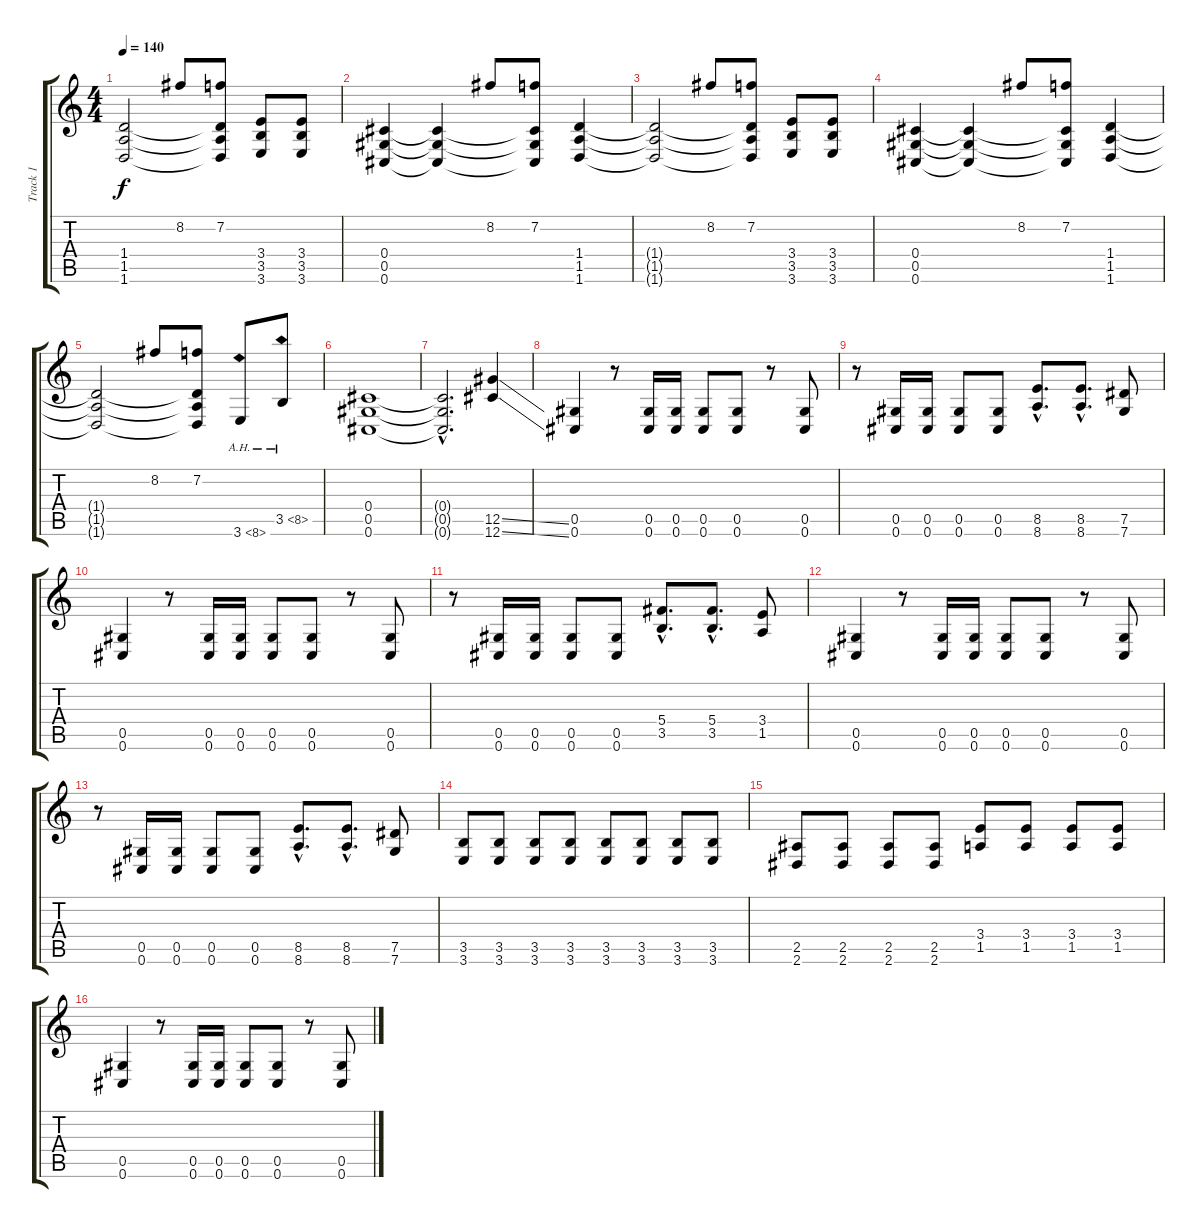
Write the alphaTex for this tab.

\track ("Track 1" "Track 1") {instrument distortionguitar}
\staff {score tabs}
\tuning (Eb4 Bb3 Gb3 Db3 Ab2 Db2) {hide}
\ts (4 4)
\tempo 140
\clef g2
\ks c
(1.4{t} 1.5{t} 1.6{t}).2{dy f} 8.2.8 (7.2 1.4{t} 1.5{t} 1.6{t}).8 (3.4 3.5 3.6).8 (3.4 3.5 3.6).8 |
(0.4 0.5 0.6).4 (0.4{t} 0.5{t} 0.6{t}).4 8.2.8 (7.2 0.4{t} 0.5{t} 0.6{t}).8 (1.4 1.5 1.6).4 |
(1.4{t} 1.5{t} 1.6{t}).2 8.2.8 (7.2 1.4{t} 1.5{t} 1.6{t}).8 (3.4 3.5 3.6).8 (3.4 3.5 3.6).8 |
(0.4 0.5 0.6).4 (0.4{t} 0.5{t} 0.6{t}).4 8.2.8 (7.2 0.4{t} 0.5{t} 0.6{t}).8 (1.4 1.5 1.6).4 |
(1.4{t} 1.5{t} 1.6{t}).2 8.2.8 (7.2 1.4{t} 1.5{t} 1.6{t}).8 3.6{ah 5}.8 3.5{ah 5}.8 |
(0.4 0.5 0.6).1 |
(0.4{hac t} 0.5{hac t} 0.6{hac t}).2{d} (12.5{ss} 12.6{ss}).4 |
(0.5 0.6).4 r.8 (0.5 0.6).16 (0.5 0.6).16 (0.5 0.6).8 (0.5 0.6).8 r.8 (0.5 0.6).8 |
r.8 (0.5 0.6).16 (0.5 0.6).16 (0.5 0.6).8 (0.5 0.6).8 (8.5{hac} 8.6{hac}).8{d} (8.5{hac} 8.6{hac}).8{d} (7.5 7.6).8 |
(0.5 0.6).4 r.8 (0.5 0.6).16 (0.5 0.6).16 (0.5 0.6).8 (0.5 0.6).8 r.8 (0.5 0.6).8 |
r.8 (0.5 0.6).16 (0.5 0.6).16 (0.5 0.6).8 (0.5 0.6).8 (5.4{hac} 3.5{hac}).8{d} (5.4{hac} 3.5{hac}).8{d} (3.4 1.5).8 |
(0.5 0.6).4 r.8 (0.5 0.6).16 (0.5 0.6).16 (0.5 0.6).8 (0.5 0.6).8 r.8 (0.5 0.6).8 |
r.8 (0.5 0.6).16 (0.5 0.6).16 (0.5 0.6).8 (0.5 0.6).8 (8.5{hac} 8.6{hac}).8{d} (8.5{hac} 8.6{hac}).8{d} (7.5 7.6).8 |
(3.5 3.6).8 (3.5 3.6).8 (3.5 3.6).8 (3.5 3.6).8 (3.5 3.6).8 (3.5 3.6).8 (3.5 3.6).8 (3.5 3.6).8 |
(2.5 2.6).8 (2.5 2.6).8 (2.5 2.6).8 (2.5 2.6).8 (3.4 1.5).8 (3.4 1.5).8 (3.4 1.5).8 (3.4 1.5).8 |
(0.5 0.6).4 r.8 (0.5 0.6).16 (0.5 0.6).16 (0.5 0.6).8 (0.5 0.6).8 r.8 (0.5 0.6).8
